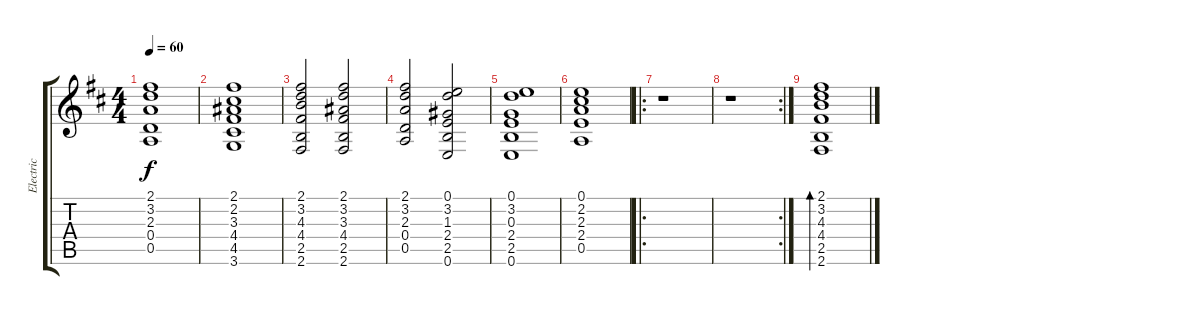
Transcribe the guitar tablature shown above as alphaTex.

\track ("Electric" "Electric") {instrument electricguitarclean}
\staff {score tabs}
\tuning (E4 B3 G3 D3 A2 E2) {hide}
\ts (4 4)
\tempo 60
\clef g2
\ks d
(2.1 3.2 2.3 0.4 0.5).1{dy f} |
(2.1 2.2 3.3 4.4 4.5 3.6).1 |
(2.1 3.2 4.3 4.4 2.5 2.6).2 (2.1 3.2 3.3 4.4 2.5 2.6).2 |
(2.1 3.2 2.3 0.4 0.5).2 (0.1 3.2 1.3 2.4 2.5 0.6).2 |
(0.1 3.2 0.3 2.4 2.5 0.6).1 |
(0.1 2.2 2.3 2.4 0.5).1 |
\ro
r.1 |
\rc 2
r.1 |
(2.1 3.2 4.3 4.4 2.5 2.6).1{bd 30}
